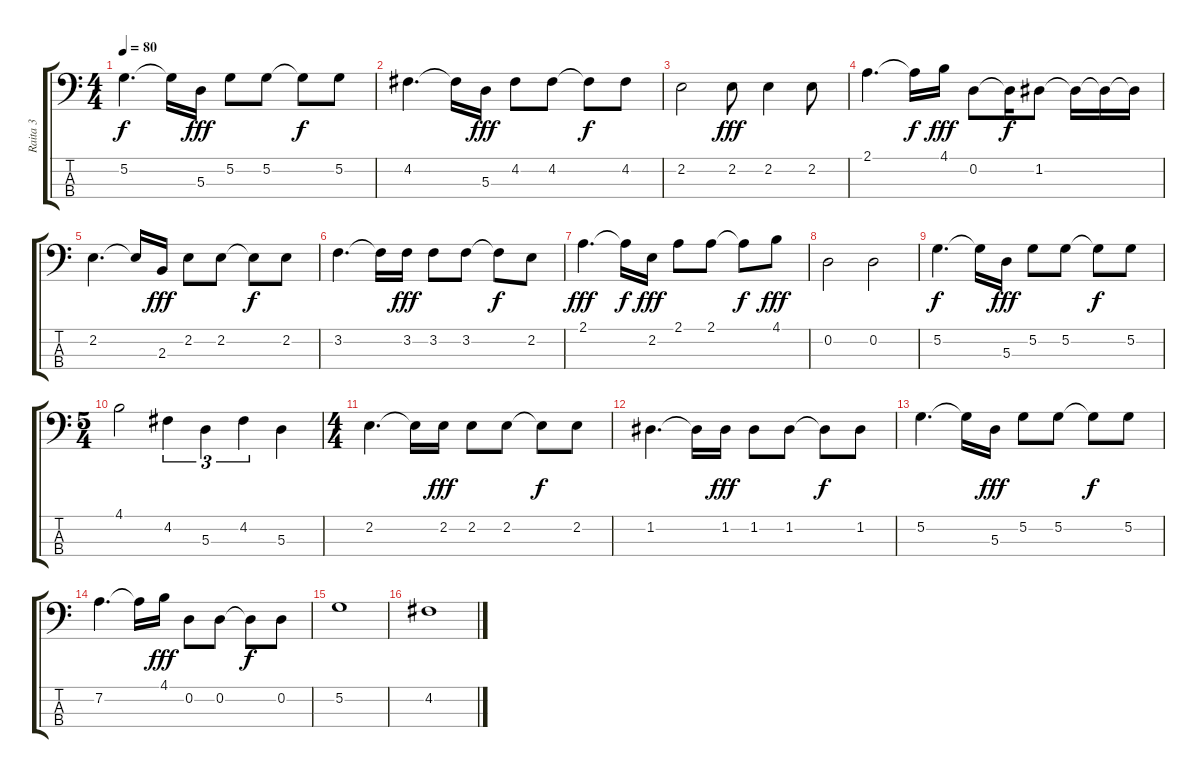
\track ("Raita 3" "Raita 3") {instrument electricbassfinger}
\staff {score tabs}
\tuning (G2 D2 A1 E1) {hide}
\ts (4 4)
\tempo 80
\clef f4
\ks c
5.2.4{d dy f} 5.2{t}.16 5.3.16{dy fff} 5.2.8 5.2.8 5.2{t}.8{dy f} 5.2.8 |
4.2.4{d} 4.2{t}.16 5.3.16{dy fff} 4.2.8 4.2.8 4.2{t}.8{dy f} 4.2.8 |
2.2.2 2.2.8{dy fff} 2.2.4 2.2.8 |
2.1.4{d} 2.1{t}.16{dy f} 4.1.16{dy fff} 0.2.8 0.2{t}.16{dy f} 1.2.8 1.2{t}.16 1.2{t}.16 1.2{t}.16 |
2.2.4{d} 2.2{t}.16 2.3.16{dy fff} 2.2.8 2.2.8 2.2{t}.8{dy f} 2.2.8 |
3.2.4{d} 3.2{t}.16 3.2.16{dy fff} 3.2.8 3.2.8 3.2{t}.8{dy f} 2.2.8 |
2.1.4{d dy fff} 2.1{t}.16{dy f} 2.2.16{dy fff} 2.1.8 2.1.8 2.1{t}.8{dy f} 4.1.8{dy fff} |
0.2.2 0.2.2 |
5.2.4{d dy f} 5.2{t}.16 5.3.16{dy fff} 5.2.8 5.2.8 5.2{t}.8{dy f} 5.2.8 |
\ts (5 4)
4.1.2 4.2.4{tu (3 2)} 5.3.4{tu (3 2)} 4.2.4{tu (3 2)} 5.3.4 |
\ts (4 4)
2.2.4{d} 2.2{t}.16 2.2.16{dy fff} 2.2.8 2.2.8 2.2{t}.8{dy f} 2.2.8 |
1.2.4{d} 1.2{t}.16 1.2.16{dy fff} 1.2.8 1.2.8 1.2{t}.8{dy f} 1.2.8 |
5.2.4{d} 5.2{t}.16 5.3.16{dy fff} 5.2.8 5.2.8 5.2{t}.8{dy f} 5.2.8 |
7.2.4{d} 7.2{t}.16 4.1.16{dy fff} 0.2.8 0.2.8 0.2{t}.8{dy f} 0.2.8 |
5.2.1 |
4.2.1
